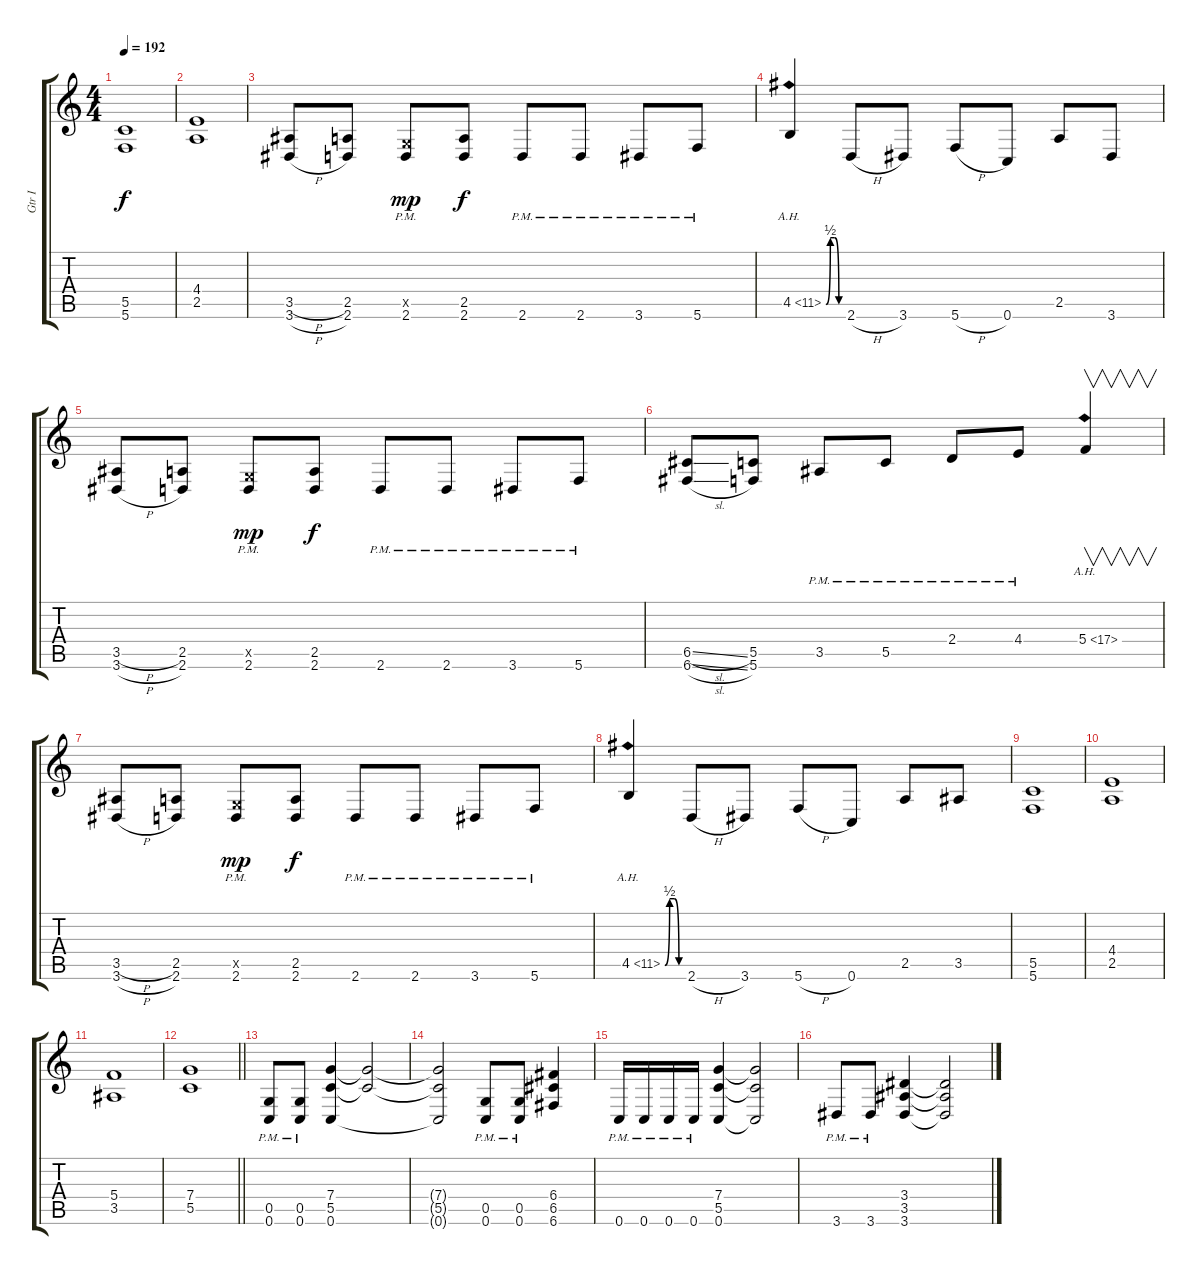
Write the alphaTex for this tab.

\track ("Gtr I" "Gtr I") {instrument distortionguitar}
\staff {score tabs}
\tuning (D4 A3 F3 C3 G2 C2) {hide}
\ts (4 4)
\tempo 192
\clef g2
\ks c
(5.5 5.6).1{dy f} |
(4.4 2.5).1 |
(3.5{h} 3.6{h}).8 (2.5 2.6).8 (0.5{x} 2.6{pm}).8{dy mp} (2.5 2.6).8{dy f} 2.6{pm}.8 2.6{pm}.8 3.6{pm}.8 5.6{pm}.8 |
4.5{be (custom 0 0 15 2 30 2 45 0 60 0) ah 7}.4 2.6{h}.8 3.6.8 5.6{h}.8 0.6.8 2.5.8 3.6.8 |
(3.5{h} 3.6{h}).8 (2.5 2.6).8 (0.5{x} 2.6{pm}).8{dy mp} (2.5 2.6).8{dy f} 2.6{pm}.8 2.6{pm}.8 3.6{pm}.8 5.6{pm}.8 |
(6.5{sl} 6.6{sl}).8 (5.5 5.6).8 3.5{pm}.8 5.5{pm}.8 2.4{pm}.8 4.4{pm}.8 5.4{ah 12}.4{v} |
(3.5{h} 3.6{h}).8 (2.5 2.6).8 (0.5{x} 2.6{pm}).8{dy mp} (2.5 2.6).8{dy f} 2.6{pm}.8 2.6{pm}.8 3.6{pm}.8 5.6{pm}.8 |
4.5{be (custom 0 0 15 2 30 2 45 0 60 0) ah 7}.4 2.6{h}.8 3.6.8 5.6{h}.8 0.6.8 2.5.8 3.5.8 |
(5.5 5.6).1 |
(4.4 2.5).1 |
(5.4 3.5).1 |
\barLineRight lightlight
(7.4 5.5).1 |
(0.5{pm} 0.6{pm}).8 (0.5{pm} 0.6{pm}).8 (7.4 5.5 0.6).4 (7.4{t} 5.5{t}).2 |
(7.4{t} 5.5{t} 0.6{t}).2 (0.5{pm} 0.6{pm}).8 (0.5{pm} 0.6{pm}).8 (6.4 6.5 6.6).4 |
0.6{pm}.16 0.6{pm}.16 0.6{pm}.16 0.6{pm}.16 (7.4 5.5 0.6).4 (7.4{t} 5.5{t} 0.6{t}).2 |
3.6{pm}.8 3.6{pm}.8 (3.4 3.5 3.6).4 (3.4{t} 3.5{t} 3.6{t}).2
